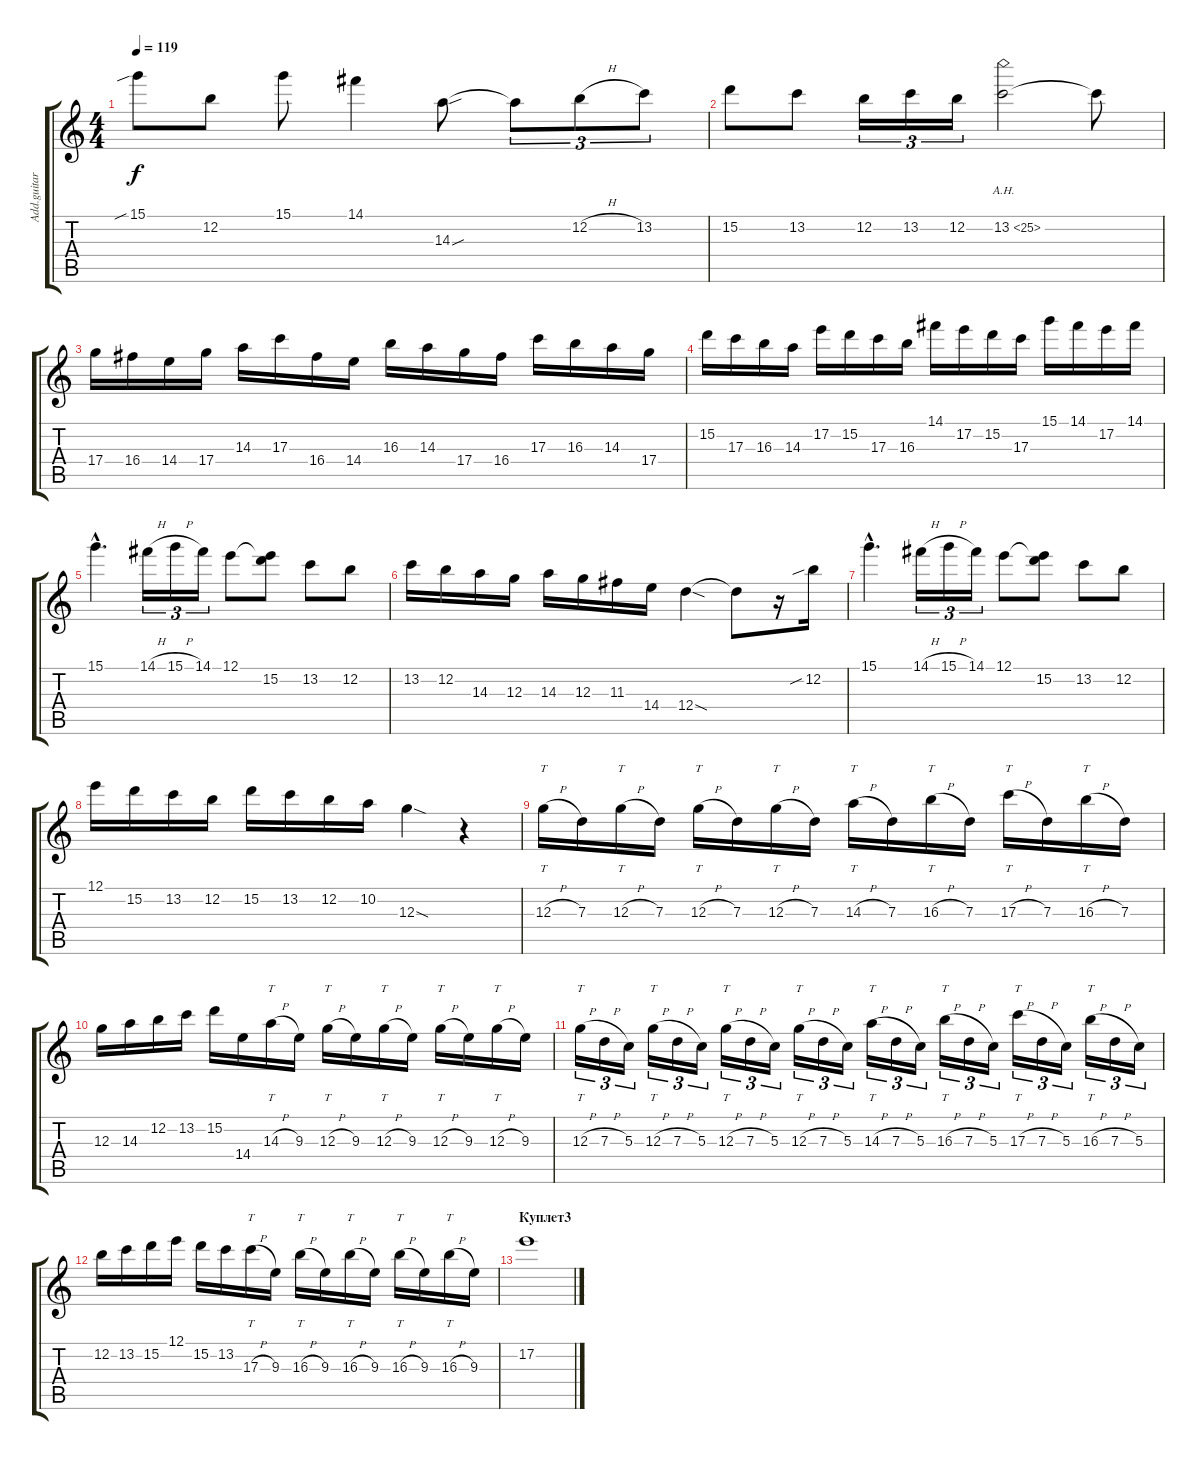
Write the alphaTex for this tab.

\track ("Add.guitar" "Add.guitar") {instrument overdrivenguitar}
\staff {score tabs}
\tuning (E4 B3 G3 D3 A2 E2) {hide}
\ts (4 4)
\tempo 119
\clef g2
\ks c
15.1{sib}.8{dy f} 12.2.8 15.1.8 14.1.4 14.3{sou}.8 14.3{t}.8{tu (3 2)} 12.2{h}.8{tu (3 2)} 13.2.8{tu (3 2)} |
15.2.8 13.2.8 12.2.16{tu (3 2)} 13.2.16{tu (3 2)} 12.2.16{tu (3 2)} 13.2{ah 12}.2 13.2{t}.8 |
17.4.16 16.4.16 14.4.16 17.4.16 14.3.16 17.3.16 16.4.16 14.4.16 16.3.16 14.3.16 17.4.16 16.4.16 17.3.16 16.3.16 14.3.16 17.4.16 |
15.2.16 17.3.16 16.3.16 14.3.16 17.2.16 15.2.16 17.3.16 16.3.16 14.1.16 17.2.16 15.2.16 17.3.16 15.1.16 14.1.16 17.2.16 14.1.16 |
15.1{hac}.4{d} 14.1{h}.16{tu (3 2)} 15.1{h}.16{tu (3 2)} 14.1.16{tu (3 2)} 12.1.8 (12.1{t} 15.2).8 13.2.8 12.2.8 |
13.2.16 12.2.16 14.3.16 12.3.16 14.3.16 12.3.16 11.3.16 14.4.16 12.4{sod}.4 12.4{t}.8 r.16 12.2{sib}.16 |
15.1{hac}.4{d} 14.1{h}.16{tu (3 2)} 15.1{h}.16{tu (3 2)} 14.1.16{tu (3 2)} 12.1.8 (12.1{t} 15.2).8 13.2.8 12.2.8 |
12.1.16 15.2.16 13.2.16 12.2.16 15.2.16 13.2.16 12.2.16 10.2.16 12.3{sod}.4 r.4 |
12.3{h}.16{tt} 7.3.16 12.3{h}.16{tt} 7.3.16 12.3{h}.16{tt} 7.3.16 12.3{h}.16{tt} 7.3.16 14.3{h}.16{tt} 7.3.16 16.3{h}.16{tt} 7.3.16 17.3{h}.16{tt} 7.3.16 16.3{h}.16{tt} 7.3.16 |
12.3.16 14.3.16 12.2.16 13.2.16 15.2.16 14.4.16 14.3{h}.16{tt} 9.3.16 12.3{h}.16{tt} 9.3.16 12.3{h}.16{tt} 9.3.16 12.3{h}.16{tt} 9.3.16 12.3{h}.16{tt} 9.3.16 |
12.3{h}.16{tt tu (3 2)} 7.3{h}.16{tu (3 2)} 5.3.16{tu (3 2)} 12.3{h}.16{tt tu (3 2)} 7.3{h}.16{tu (3 2)} 5.3.16{tu (3 2)} 12.3{h}.16{tt tu (3 2)} 7.3{h}.16{tu (3 2)} 5.3.16{tu (3 2)} 12.3{h}.16{tt tu (3 2)} 7.3{h}.16{tu (3 2)} 5.3.16{tu (3 2)} 14.3{h}.16{tt tu (3 2)} 7.3{h}.16{tu (3 2)} 5.3.16{tu (3 2)} 16.3{h}.16{tt tu (3 2)} 7.3{h}.16{tu (3 2)} 5.3.16{tu (3 2)} 17.3{h}.16{tt tu (3 2)} 7.3{h}.16{tu (3 2)} 5.3.16{tu (3 2)} 16.3{h}.16{tt tu (3 2)} 7.3{h}.16{tu (3 2)} 5.3.16{tu (3 2)} |
12.2.16 13.2.16 15.2.16 12.1.16 15.2.16 13.2.16 17.3{h}.16{tt} 9.3.16 16.3{h}.16{tt} 9.3.16 16.3{h}.16{tt} 9.3.16 16.3{h}.16{tt} 9.3.16 16.3{h}.16{tt} 9.3.16 |
\section ("" "Куплет3")
17.2.1{volume 0}
